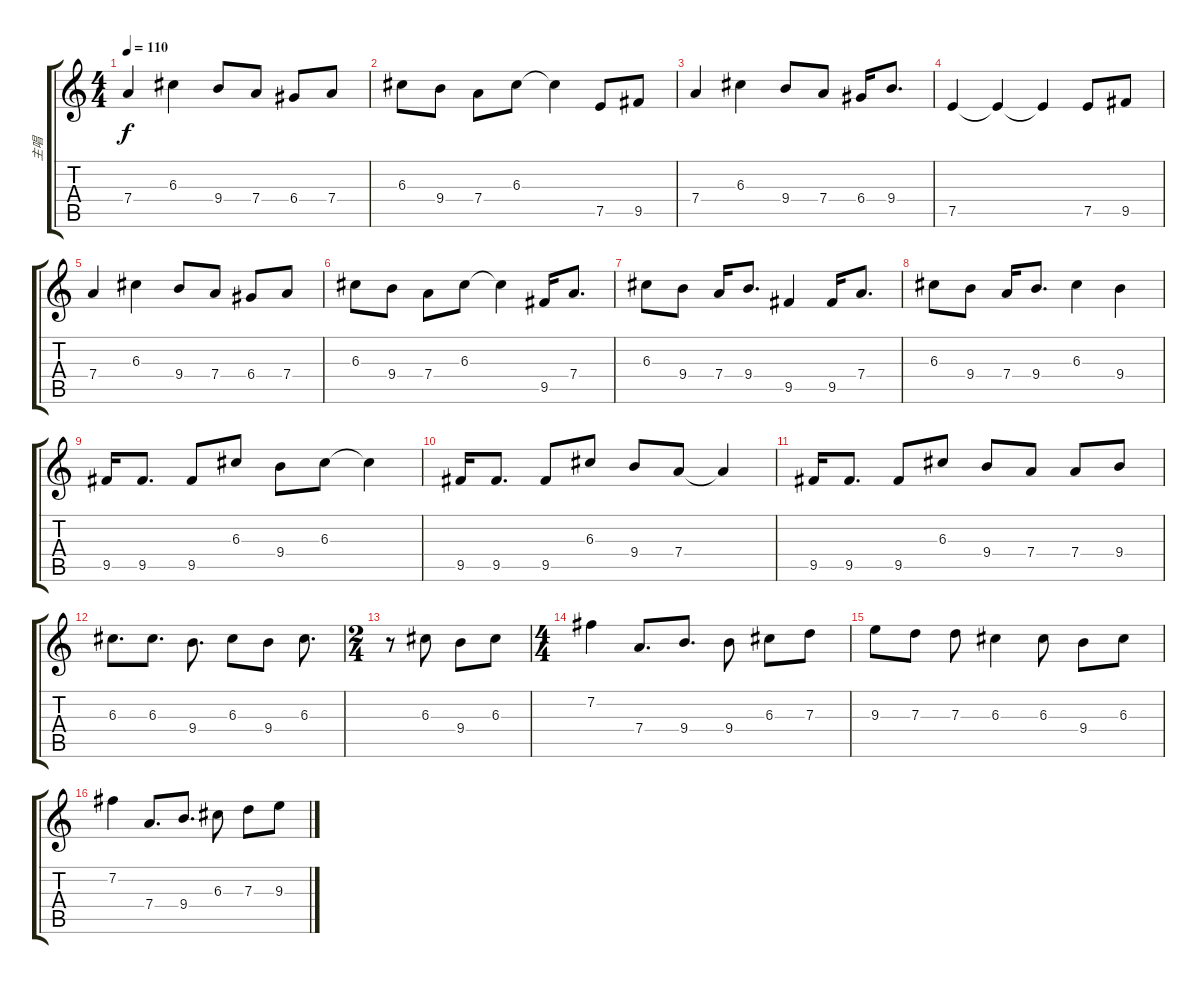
\track ("主唱" "主唱") {instrument acousticguitarnylon}
\staff {score tabs}
\tuning (E4 B3 G3 D3 A2 E2) {hide}
\ts (4 4)
\tempo 110
\clef g2
\ks c
7.4.4{dy f} 6.3.4 9.4.8 7.4.8 6.4.8 7.4.8 |
6.3.8 9.4.8 7.4.8 6.3.8 6.3{t}.4 7.5.8 9.5.8 |
7.4.4 6.3.4 9.4.8 7.4.8 6.4.16 9.4.8{d} |
7.5.4 7.5{t}.4 7.5{t}.4 7.5.8 9.5.8 |
7.4.4 6.3.4 9.4.8 7.4.8 6.4.8 7.4.8 |
6.3.8 9.4.8 7.4.8 6.3.8 6.3{t}.4 9.5.16 7.4.8{d} |
6.3.8 9.4.8 7.4.16 9.4.8{d} 9.5.4 9.5.16 7.4.8{d} |
6.3.8 9.4.8 7.4.16 9.4.8{d} 6.3.4 9.4.4 |
9.5.16 9.5.8{d} 9.5.8 6.3.8 9.4.8 6.3.8 6.3{t}.4 |
9.5.16 9.5.8{d} 9.5.8 6.3.8 9.4.8 7.4.8 7.4{t}.4 |
9.5.16 9.5.8{d} 9.5.8 6.3.8 9.4.8 7.4.8 7.4.8 9.4.8 |
6.3.8{d} 6.3.8{d} 9.4.8{d} 6.3.8 9.4.8 6.3.8{d} |
\ts (2 4)
r.8 6.3.8 9.4.8 6.3.8 |
\ts (4 4)
7.2.4 7.4.8{d} 9.4.8{d} 9.4.8 6.3.8 7.3.8 |
9.3.8 7.3.8 7.3.8 6.3.4 6.3.8 9.4.8 6.3.8 |
7.2.4 7.4.8{d} 9.4.8{d} 6.3.8 7.3.8 9.3.8
